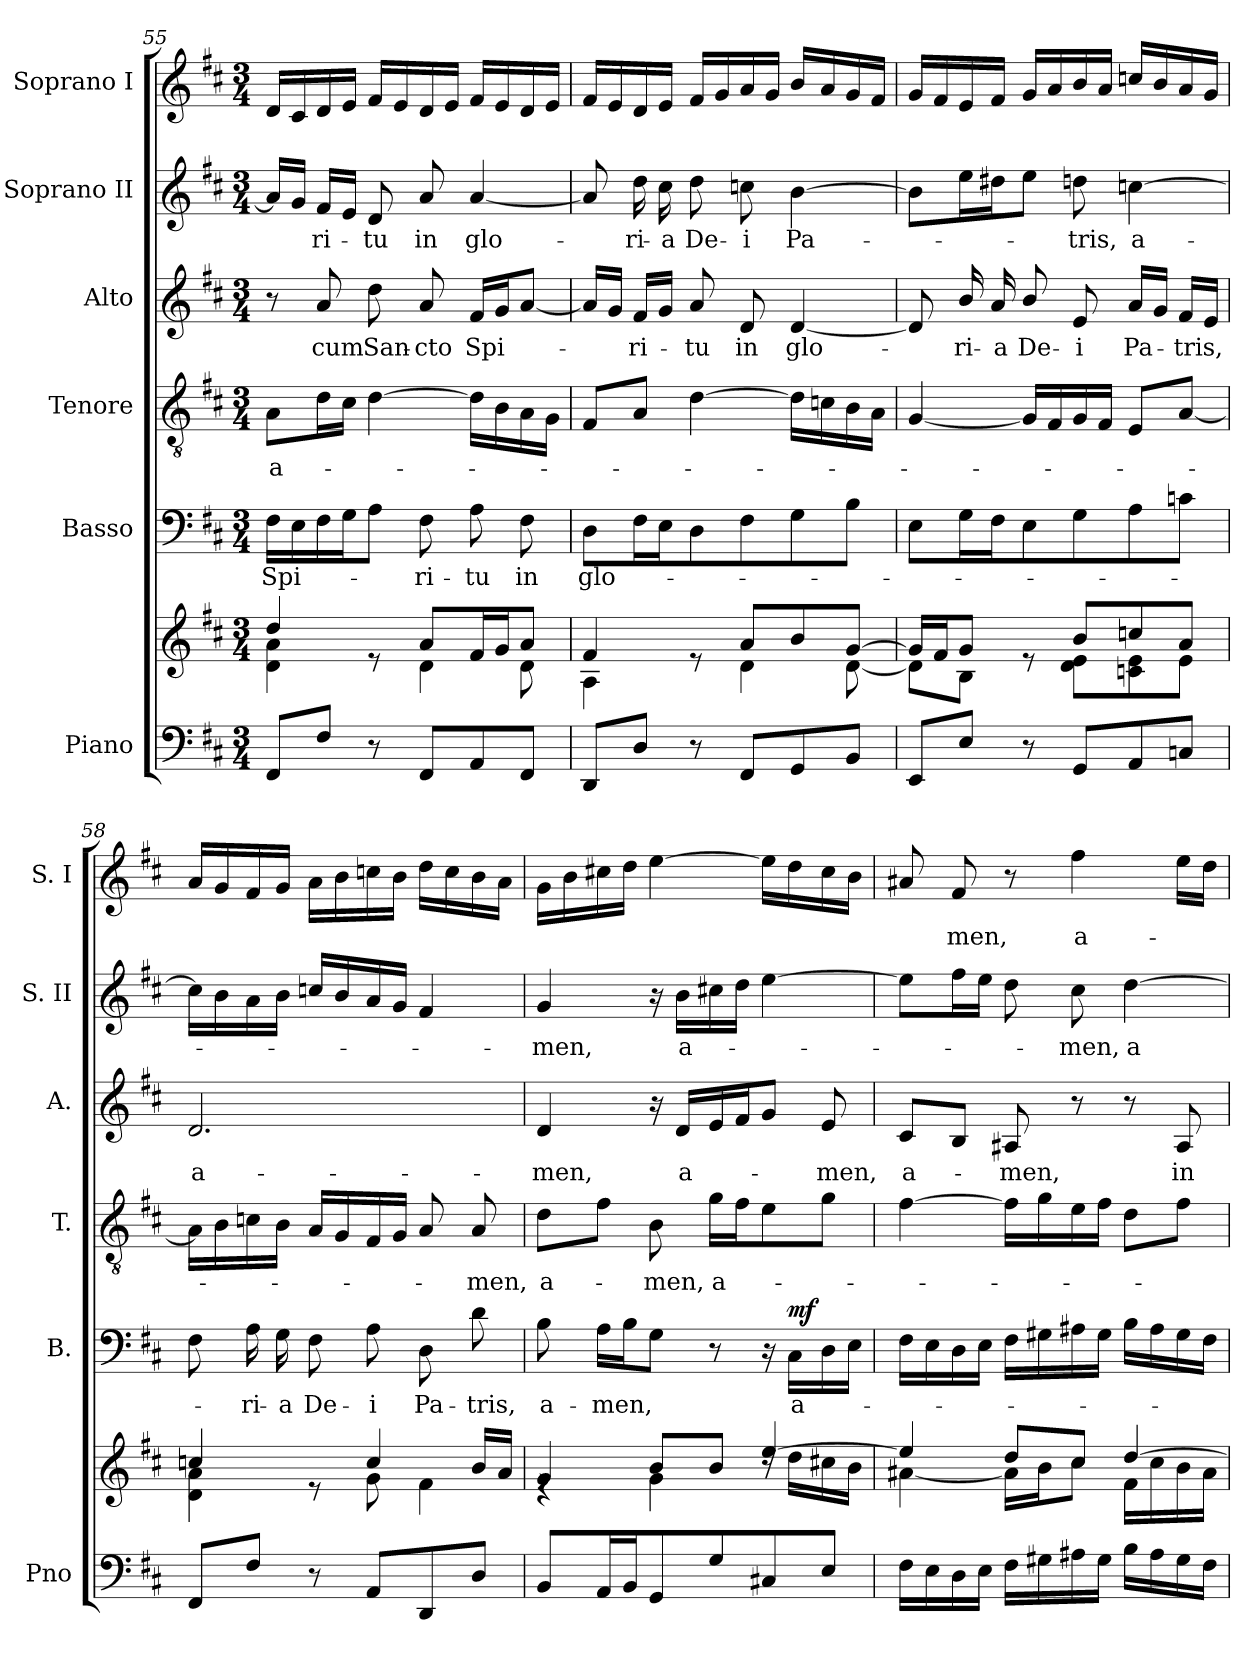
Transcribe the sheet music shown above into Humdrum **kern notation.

**kern	**kern	**kern	**text	**dynam	**kern	**text	**kern	**text	**kern	**text	**kern	**text
*part6	*part6	*part5	*part5	*part5	*part4	*part4	*part3	*part3	*part2	*part2	*part1	*part1
*staff7	*staff6	*staff5	*staff5	*staff5	*staff4	*staff4	*staff3	*staff3	*staff2	*staff2	*staff1	*staff1
*I"Piano	*	*I"Basso	*	*	*I"Tenore	*	*I"Alto	*	*I"Soprano II	*	*I"Soprano I	*
*I'Pno	*	*I'B.	*	*	*I'T.	*	*I'A.	*	*I'S. II	*	*I'S. I	*
*clefF4	*clefG2	*clefF4	*	*	*clefGv2	*	*clefG2	*	*clefG2	*	*clefG2	*
*ITrd1c1	*ITrd1c1	*ITrd1c1	*	*	*ITrd1c1	*	*ITrd1c1	*	*ITrd1c1	*	*ITrd1c1	*
*k[f#c#g#d#a#e#b#]	*k[f#c#g#d#a#e#b#]	*k[f#c#g#d#a#e#b#]	*	*	*k[f#c#g#d#a#e#b#]	*	*k[f#c#g#d#a#e#b#]	*	*k[f#c#g#d#a#e#b#]	*	*k[f#c#g#d#a#e#b#]	*
*M3/4	*M3/4	*M3/4	*	*	*M3/4	*	*M3/4	*	*M3/4	*	*M3/4	*
=55	=55	=55	=55	=55	=55	=55	=55	=55	=55	=55	=55	=55
*	*^	*	*	*	*	*	*	*	*	*	*	*
!	!	!	!	!LO:LY:b	!	!	!LO:LY:b	!	!	!	!	!	!
8EE#/L	4cc#/	4c#\ 4g#\	16E#\LL	Spi-	.	8G#\L	a-	8r	.	16g#/LL]	.	16c#/LL	.
.	.	.	16D#\	.	.	.	.	.	.	16f#/JJ	.	16B#/	.
!	!	!	!	!	!	!	!	!	!LO:LY:b	!	!LO:LY:b	!	!
8E#/J	.	.	16E#\	.	.	16c#\L	.	8g#/	cum	16e#/LL	ri-	16c#/	.
.	.	.	16F#\J	.	.	16B#\JJ	.	.	.	16d#/JJ	.	16d#/JJ	.
!	!	!	!	!	!	!	!	!	!LO:LY:b	!	!LO:LY:b	!	!
8r	8re	8ryy	8G#\J	.	.	[4c#\	.	8cc#\	San-	8c#/	-tu	16e#/LL	.
.	.	.	.	.	.	.	.	.	.	.	.	16d#/	.
!	!	!	!	!LO:LY:b	!	!	!	!	!LO:LY:b	!	!LO:LY:b	!	!
8EE#/L	8g#/L	4c#\	8E#\	ri-	.	.	.	8g#/	-cto	8g#/	in	16c#/	.
.	.	.	.	.	.	.	.	.	.	.	.	16d#/JJ	.
!	!	!	!	!LO:LY:b	!	!	!	!	!LO:LY:b	!	!LO:LY:b	!	!
8GG#/	16e#/L	.	8G#\	-tu	.	16c#\LL]	.	16e#/LL	Spi-	[4g#/	glo-	16e#/LL	.
.	16f#/J	.	.	.	.	16A#\	.	16f#/J	.	.	.	16d#/	.
!	!	!	!	!LO:LY:b	!	!	!	!	!	!	!	!	!
8EE#/J	8g#/J	8c#\	8E#\	in	.	16G#\	.	[8g#/J	.	.	.	16c#/	.
.	.	.	.	.	.	16F#\JJ	.	.	.	.	.	16d#/JJ	.
=56	=56	=56	=56	=56	=56	=56	=56	=56	=56	=56	=56	=56	=56
!	!	!	!	!LO:LY:b	!	!	!	!	!	!	!	!	!
8CC#/L	4e#/	4G#\	8C#\L	glo-	.	8E#/L	.	16g#/LL]	.	8g#/]	.	16e#/LL	.
.	.	.	.	.	.	.	.	16f#/JJ	.	.	.	16d#/	.
!	!	!	!	!	!	!	!	!	!LO:LY:b	!	!LO:LY:b	!	!
8C#/J	.	.	16E#\L	.	.	8G#/J	.	16e#/LL	ri-	16cc#\	ri-	16c#/	.
!	!	!	!	!	!	!	!	!	!	!	!LO:LY:b	!	!
.	.	.	16D#\J	.	.	.	.	16f#/JJ	.	16b#\	-a	16d#/JJ	.
!	!	!	!	!	!	!	!	!	!LO:LY:b	!	!LO:LY:b	!	!
8r	8re	8ryy	8C#\	.	.	[4c#\	.	8g#/	-tu	8cc#\	De-	16e#/LL	.
.	.	.	.	.	.	.	.	.	.	.	.	16f#/	.
!	!	!	!	!	!	!	!	!	!LO:LY:b	!	!LO:LY:b	!	!
8EE#/L	8g#/L	4c#\	8E#\	.	.	.	.	8c#/	in	8bn\	-i	16g#/	.
.	.	.	.	.	.	.	.	.	.	.	.	16f#/JJ	.
!	!	!	!	!	!	!	!	!	!LO:LY:b	!	!LO:LY:b	!	!
8FF#/	8a#/	.	8F#\	.	.	16c#\LL]	.	[4c#/	glo-	[4a#\	Pa-	16a#/LL	.
.	.	.	.	.	.	16Bn\	.	.	.	.	.	16g#/	.
8AA#/J	[8f#/J	[8c#\	8A#\J	.	.	16A#\	.	.	.	.	.	16f#/	.
.	.	.	.	.	.	16G#\JJ	.	.	.	.	.	16e#/JJ	.
!!LO:LB:g=z
=57	=57	=57	=57	=57	=57	=57	=57	=57	=57	=57	=57	=57	=57
8DD#/L	16f#/LL]	8c#\L]	8D#\L	.	.	[4F#/	.	8c#/]	.	8a#\L]	.	16f#/LL	.
.	16e#/J	.	.	.	.	.	.	.	.	.	.	16e#/	.
!	!	!	!	!	!	!	!	!	!LO:LY:b	!	!	!	!
8D#/J	8f#/J	8A#\J	16F#\L	.	.	.	.	16a#/	ri-	16dd#\L	.	16d#/	.
!	!	!	!	!	!	!	!	!	!LO:LY:b	!	!	!	!
.	.	.	16E#\J	.	.	.	.	16g#/	-a	16cc##X\J	.	16e#/JJ	.
!	!	!	!	!	!	!	!	!	!LO:LY:b	!	!	!	!
8r	8re	8ryy	8D#\	.	.	16F#/LL]	.	8a#/	De-	8dd#\J	.	16f#/LL	.
.	.	.	.	.	.	16E#/	.	.	.	.	.	16g#/	.
!	!	!	!	!	!	!	!	!	!LO:LY:b	!	!LO:LY:b	!	!
8FF#/L	8a#/L	8c#\ 8d#\L	8F#\	.	.	16F#/	.	8d#/	-i	8cc#X\	tris,	16a#/	.
.	.	.	.	.	.	16E#/JJ	.	.	.	.	.	16g#/JJ	.
!	!	!	!	!	!	!	!	!	!LO:LY:b	!	!LO:LY:b	!	!
8GG#/	8bn/	8Bn\ 8d#\	8G#\	.	.	8D#/L	.	16g#/LL	Pa-	[4bn\	a-	16bn/LL	.
.	.	.	.	.	.	.	.	16f#/JJ	.	.	.	16a#/	.
!	!	!	!	!	!	!	!	!	!LO:LY:b	!	!	!	!
8BBn/J	8g#/J	8d#\J	8Bn\J	.	.	[8G#/J	.	16e#/LL	-tris,	.	.	16g#/	.
.	.	.	.	.	.	.	.	16d#/JJ	.	.	.	16f#/JJ	.
=58	=58	=58	=58	=58	=58	=58	=58	=58	=58	=58	=58	=58	=58
!	!	!	!	!	!	!	!	!	!LO:LY:b	!	!	!	!
8EE#/L	4bn/	4c#\ 4g#\	8E#\	.	.	16G#\LL]	.	2.c#/	a-	16b\LL]	.	16g#/LL	.
.	.	.	.	.	.	16A#\	.	.	.	16a#\	.	16f#/	.
!	!	!	!	!LO:LY:b	!	!	!	!	!	!	!	!	!
8E#/J	.	.	16G#\	ri-	.	16Bn\	.	.	.	16g#\	.	16e#/	.
!	!	!	!	!LO:LY:b	!	!	!	!	!	!	!	!	!
.	.	.	16F#\	-a	.	16A#\JJ	.	.	.	16a#\JJ	.	16f#/JJ	.
!	!	!	!	!LO:LY:b	!	!	!	!	!	!	!	!	!
8r	8re	8ryy	8E#\	De-	.	16G#/LL	.	.	.	16bn/LL	.	16g#\LL	.
.	.	.	.	.	.	16F#/	.	.	.	16a#/	.	16a#\	.
!	!	!	!	!LO:LY:b	!	!	!	!	!	!	!	!	!
8GG#/L	4b/	8f#\	8G#\	-i	.	16E#/	.	.	.	16g#/	.	16bn\	.
.	.	.	.	.	.	16F#/JJ	.	.	.	16f#/JJ	.	16a#\JJ	.
!	!	!	!	!LO:LY:b	!	!	!	!	!	!	!	!	!
8CC#/	.	4e#\	8C#\	Pa-	.	8G#/	.	.	.	4e#/	.	16cc#\LL	.
.	.	.	.	.	.	.	.	.	.	.	.	16b\	.
!	!	!	!	!LO:LY:b	!	!	!LO:LY:b	!	!	!	!	!	!
8C#/J	16a#/LL	.	8c#\	-tris,	.	8G#/	men,	.	.	.	.	16a#\	.
.	16g#/JJ	.	.	.	.	.	.	.	.	.	.	16g#\JJ	.
=59	=59	=59	=59	=59	=59	=59	=59	=59	=59	=59	=59	=59	=59
!	!	!	!	!LO:LY:b	!	!	!LO:LY:b	!	!LO:LY:b	!	!LO:LY:b	!	!
8AA#/L	4f#/	4re	8A#\	a-	.	8c#\L	a-	4c#/	-men,	4f#/	men,	16f#\LL	.
.	.	.	.	.	.	.	.	.	.	.	.	16a#\	.
!	!	!	!	!LO:LY:b	!	!	!	!	!	!	!	!	!
16GG#/L	.	.	16G#\LL	-men,	.	8e#\J	.	.	.	.	.	16b#X\	.
16AA#/J	.	.	16A#\J	.	.	.	.	.	.	.	.	16cc#\JJ	.
!	!	!	!	!	!	!	!LO:LY:b	!	!	!	!	!	!
8FF#/	8a#/L	4f#\	8F#\J	.	.	8A#\	-men,	16r	.	16r	.	[4dd#\	.
!	!	!	!	!	!	!	!	!	!LO:LY:b	!	!LO:LY:b	!	!
.	.	.	.	.	.	.	.	16c#/LL	a-	16a#\LL	a-	.	.
!	!	!	!	!	!	!	!LO:LY:b	!	!	!	!	!	!
8F#/	8a#/J	.	8r	.	.	16f#\LL	a-	16d#/	.	16b#X\	.	.	.
.	.	.	.	.	.	16e#\J	.	16e#/J	.	16cc#\JJ	.	.	.
8BB#X/	[4dd#/	16rdd	16r	.	.	8d#\	.	8f#/J	.	[4dd#\	.	16dd#\LL]	.
!	!	!	!	!LO:LY:b	!LO:DY:b	!	!	!	!	!	!	!	!
.	.	16cc#\LL	16BB#\LL	a-	mf	.	.	.	.	.	.	16cc#\	.
!	!	!	!	!	!	!	!	!	!LO:LY:b	!	!	!	!
8D#/J	.	16b#X\	16C#\	.	.	8f#\J	.	8d#/	men,	.	.	16b#\	.
.	.	16a#\JJ	16D#\JJ	.	.	.	.	.	.	.	.	16a#\JJ	.
!!LO:PB:g=z
=60	=60	=60	=60	=60	=60	=60	=60	=60	=60	=60	=60	=60	=60
!	!	!	!	!	!	!	!	!	!LO:LY:b	!	!	!	!
16E#\LL	4dd#/]	[4g##X\	16E#\LL	.	.	[4e#\	.	8B#/L	a-	8dd#\L]	.	8g##X/	.
16D#\	.	.	16D#\	.	.	.	.	.	.	.	.	.	.
!	!	!	!	!	!	!	!	!	!	!	!	!	!LO:LY:b
16C#\	.	.	16C#\	.	.	.	.	8A#/J	.	16ee#\L	.	8e#/	men,
16D#\JJ	.	.	16D#\JJ	.	.	.	.	.	.	16dd#\JJ	.	.	.
!	!	!	!	!	!	!	!	!	!LO:LY:b	!	!	!	!
16E#\LL	8cc#/L	16g##\LL]	16E#\LL	.	.	16e#\LL]	.	8G##X/	-men,	8cc#\	.	8r	.
16F##X\	.	16a#\J	16F##X\	.	.	16f#\	.	.	.	.	.	.	.
!	!	!	!	!	!	!	!	!	!	!	!LO:LY:b	!	!LO:LY:b
16G##X\	8b#/J	8b#\J	16G##X\	.	.	16d#\	.	8r	.	8b#\	men,	4ee#\	a-
16F##\JJ	.	.	16F##\JJ	.	.	16e#\JJ	.	.	.	.	.	.	.
!	!	!	!	!	!	!	!	!	!	!	!LO:LY:b	!	!
16A#\LL	[4cc#/	16e#\LL	16A#\LL	.	.	8c#\L	.	8r	.	[4cc#\	a-	.	.
16G##\	.	16b#\	16G##\	.	.	.	.	.	.	.	.	.	.
!	!	!	!	!	!	!	!	!	!LO:LY:b	!	!	!	!
16F##\	.	16a#\	16F##\	.	.	8e#\J	.	8G##/	in	.	.	16dd#\LL	.
16E#\JJ	.	16g##\JJ	16E#\JJ	.	.	.	.	.	.	.	.	16cc#\JJ	.
*	*v	*v	*	*	*	*	*	*	*	*	*	*	*
=	=	=	=	=	=	=	=	=	=	=	=	=
*-	*-	*-	*-	*-	*-	*-	*-	*-	*-	*-	*-	*-
